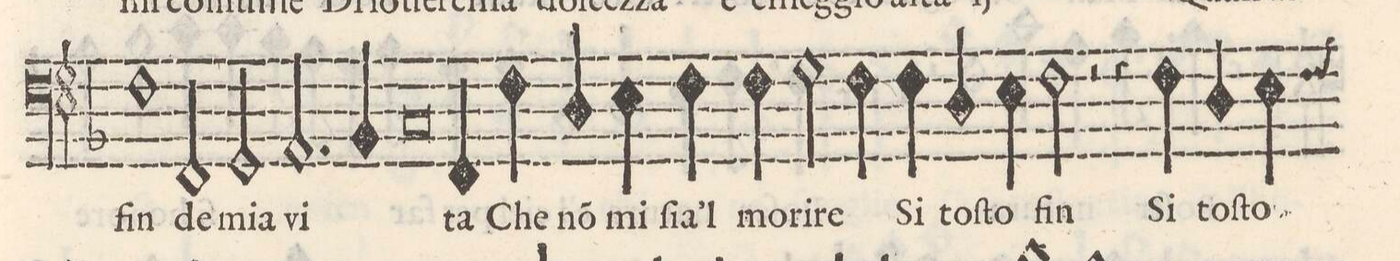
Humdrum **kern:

**kern	**text
*I"BASSO	*
*clefF4	*
*k[b-]	*
*met(C)	*
*M2/1	*
1F	fin
=17-	=17-
2FF/	de
2GG/	mia
2.AA/	vi-
4BB-/	.
=18-	=18-
0C	.
=19-	=19-
4FF/	-ta
4F\	Che
4D/	no
4E\	mi
4F\	ſia'l
4F\	mo-
2G\	-ri-
=20-	=20-
4F\	re
4F\	Si
4D/	to-
4E\	-ſto
2F\	fin
2r	.
=21-	=21-
4r	.
4F\	Si
4D/	to-
4E\	-ſto
*custos:F	*
*-	*-
